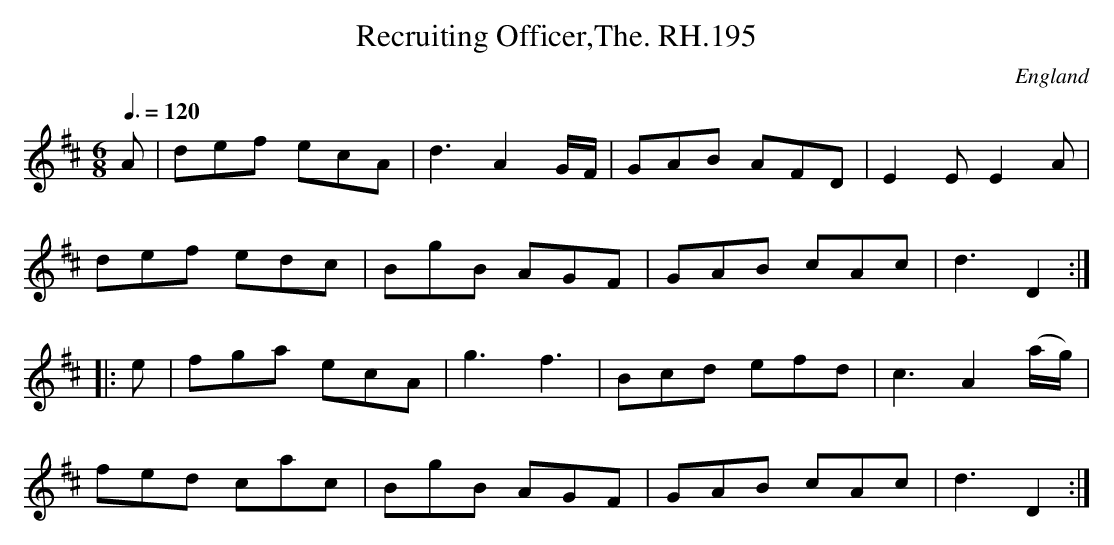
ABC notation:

X:1
T:Recruiting Officer,The. RH.195
L:1/8
M:6/8
O:England
Q:3/8=120
K:D
A|def ecA|d3 A2G/F/|GAB AFD|E2E E2A|!
def edc|BgB AGF|GAB cAc|d3D2:|!
|:e|fga ecA|g3 f3|Bcd efd|c3 A2(a/g/)|!
fed cac|BgB AGF|GAB cAc|d3 D2:|
